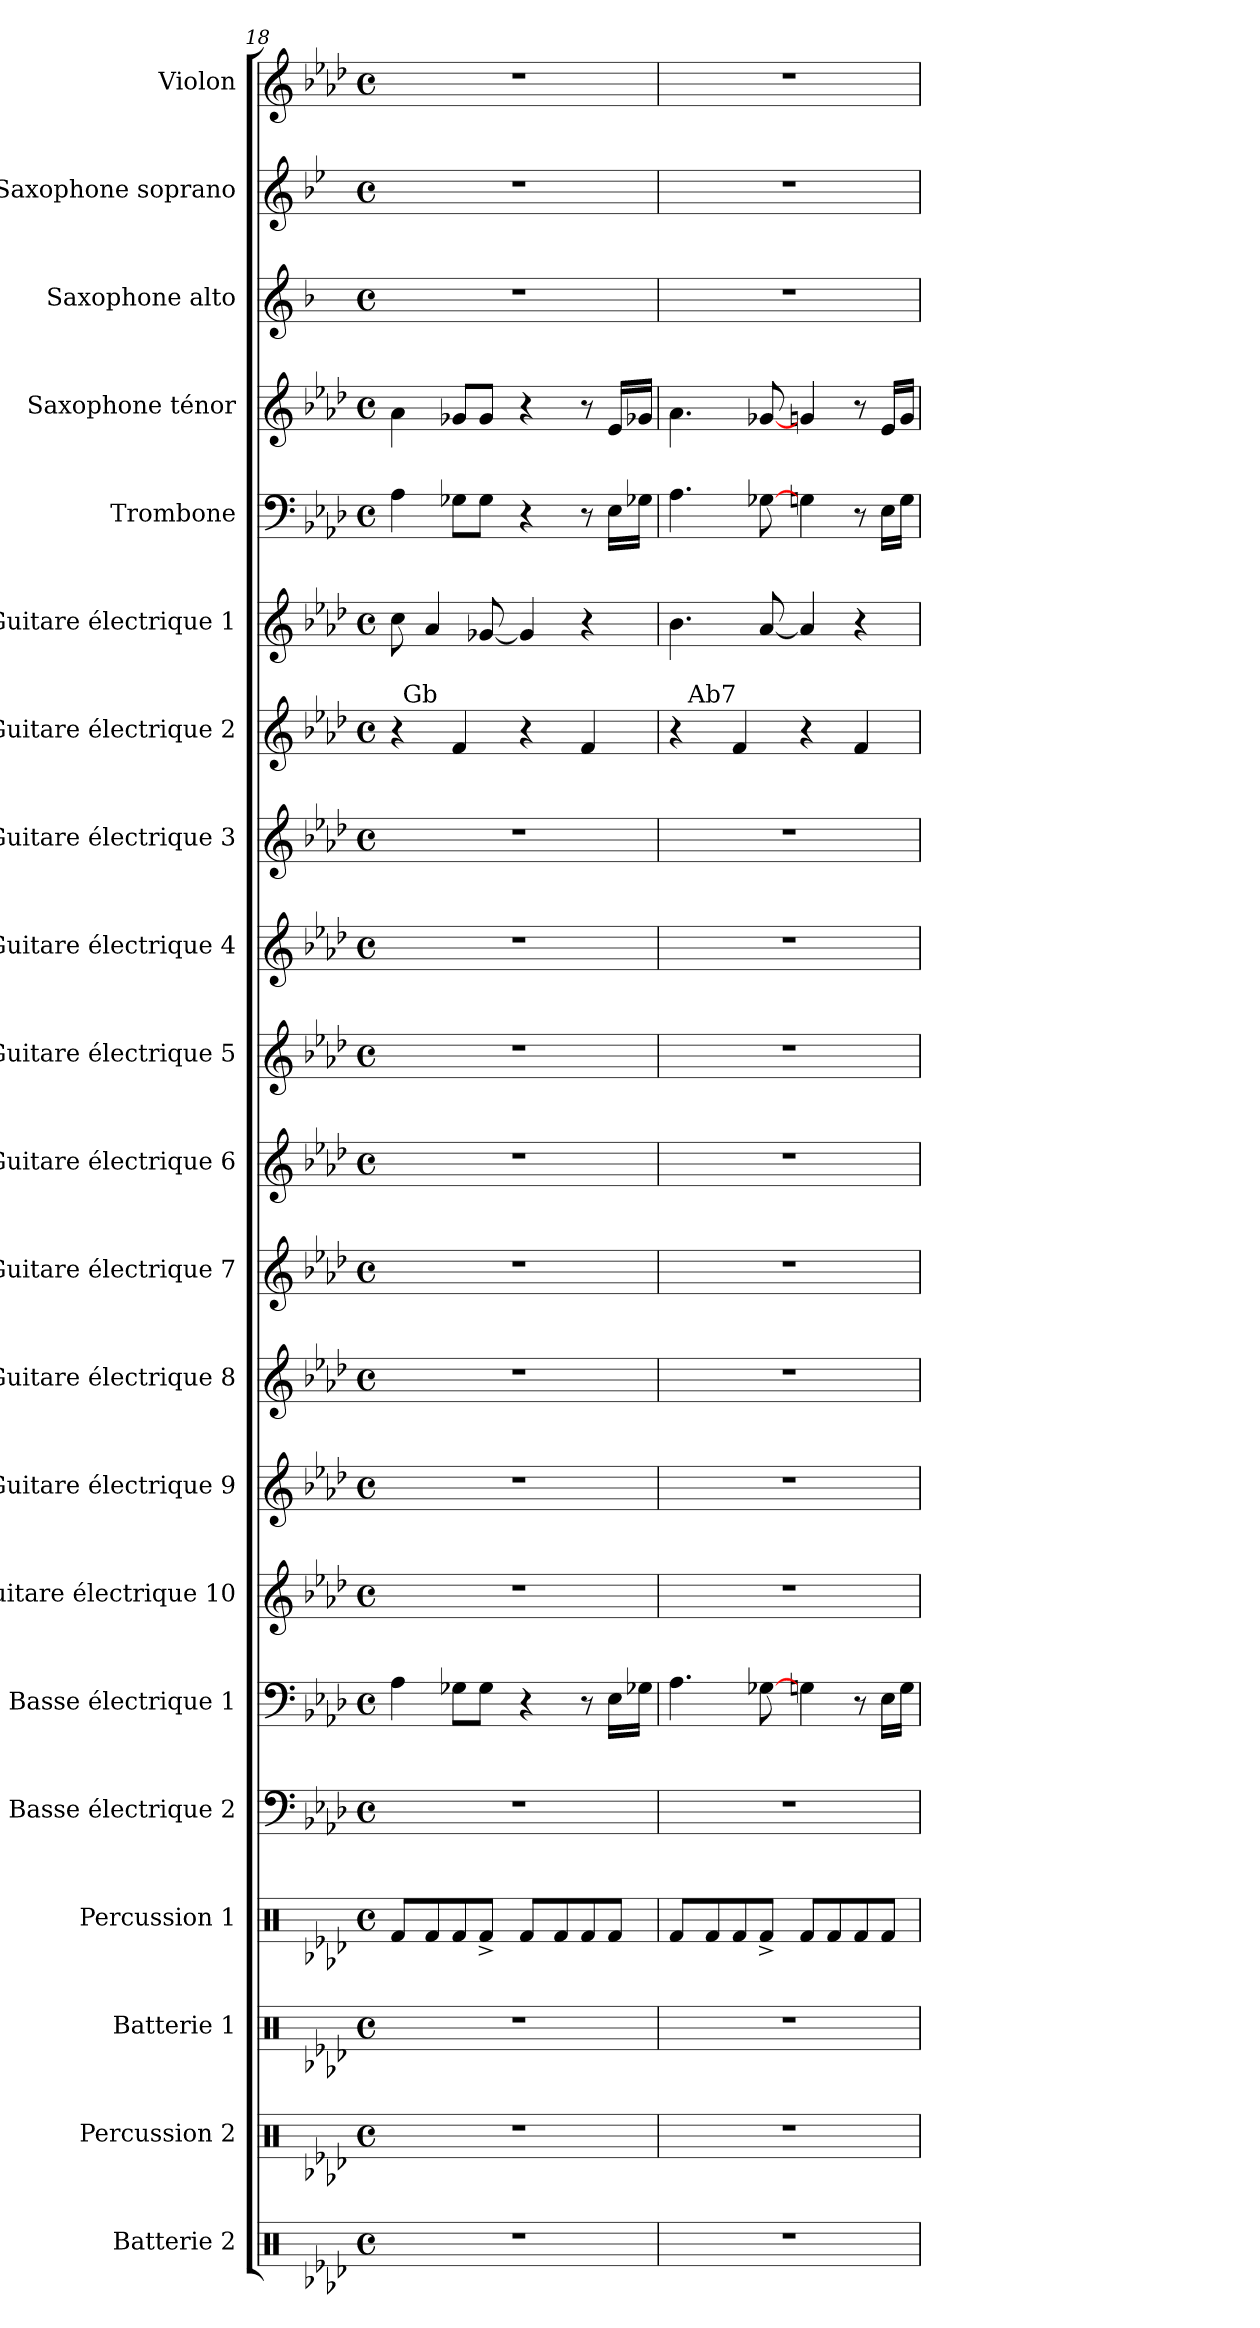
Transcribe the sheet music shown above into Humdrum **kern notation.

**kern	**kern	**kern	**kern	**kern	**kern	**kern	**kern	**kern	**kern	**kern	**kern	**kern	**kern	**kern	**kern	**kern	**kern	**kern	**kern	**kern
*part21	*part20	*part19	*part18	*part17	*part16	*part15	*part14	*part13	*part12	*part11	*part10	*part9	*part8	*part7	*part6	*part5	*part4	*part3	*part2	*part1
*staff21	*staff20	*staff19	*staff18	*staff17	*staff16	*staff15	*staff14	*staff13	*staff12	*staff11	*staff10	*staff9	*staff8	*staff7	*staff6	*staff5	*staff4	*staff3	*staff2	*staff1
*I"Batterie 2	*I"Percussion 2	*I"Batterie 1	*I"Percussion 1	*I"Basse électrique 2	*I"Basse électrique 1	*I"Guitare électrique 10	*I"Guitare électrique 9	*I"Guitare électrique 8	*I"Guitare électrique 7	*I"Guitare électrique 6	*I"Guitare électrique 5	*I"Guitare électrique 4	*I"Guitare électrique 3	*I"Guitare électrique 2	*I"Guitare électrique 1	*I"Trombone	*I"Saxophone ténor	*I"Saxophone alto	*I"Saxophone soprano	*I"Violon
*I'Batt. 2	*I'Perc. 2	*I'Batt. 1	*I'Perc. 1	*I'B.ƒ. 2	*I'B.ƒ. 1	*I'Gtr.ƒ. 10	*I'Gtr.ƒ. 9	*I'Gtr.ƒ. 8	*I'Gtr.ƒ. 7	*I'Gtr.ƒ. 6	*I'Gtr.ƒ. 5	*I'Gtr.ƒ. 4	*I'Gtr.ƒ. 3	*I'Gtr.ƒ. 2	*I'Gtr.ƒ. 1	*I'Tbn.	*I'Sx. T.	*I'Sx. A.	*I'Sx. S.	*I'Vln.
*clefX	*clefX	*clefX	*clefX	*clefF4	*clefF4	*clefG2	*clefG2	*clefG2	*clefG2	*clefG2	*clefG2	*clefG2	*clefG2	*clefG2	*clefG2	*clefF4	*clefG2	*clefG2	*clefG2	*clefG2
*	*	*	*	*ITrd7c12	*ITrd7c12	*ITrd7c12	*ITrd7c12	*ITrd7c12	*ITrd7c12	*ITrd7c12	*ITrd7c12	*ITrd7c12	*ITrd7c12	*ITrd7c12	*ITrd7c12	*	*ITrd8c14	*ITrd5c9	*ITrd1c2	*
*k[b-e-a-d-]	*k[b-e-a-d-]	*k[b-e-a-d-]	*k[b-e-a-d-]	*k[b-e-a-d-]	*k[b-e-a-d-]	*k[b-e-a-d-]	*k[b-e-a-d-]	*k[b-e-a-d-]	*k[b-e-a-d-]	*k[b-e-a-d-]	*k[b-e-a-d-]	*k[b-e-a-d-]	*k[b-e-a-d-]	*k[b-e-a-d-]	*k[b-e-a-d-]	*k[b-e-a-d-]	*k[b-e-a-d-]	*k[b-e-a-d-]	*k[b-e-a-d-]	*k[b-e-a-d-]
*A-:	*A-:	*A-:	*A-:	*A-:	*A-:	*A-:	*A-:	*A-:	*A-:	*A-:	*A-:	*A-:	*A-:	*A-:	*A-:	*A-:	*A-:	*A-:	*A-:	*A-:
*M4/4	*M4/4	*M4/4	*M4/4	*M4/4	*M4/4	*M4/4	*M4/4	*M4/4	*M4/4	*M4/4	*M4/4	*M4/4	*M4/4	*M4/4	*M4/4	*M4/4	*M4/4	*M4/4	*M4/4	*M4/4
*met(c)	*met(c)	*met(c)	*met(c)	*met(c)	*met(c)	*met(c)	*met(c)	*met(c)	*met(c)	*met(c)	*met(c)	*met(c)	*met(c)	*met(c)	*met(c)	*met(c)	*met(c)	*met(c)	*met(c)	*met(c)
=18	=18	=18	=18	=18	=18	=18	=18	=18	=18	=18	=18	=18	=18	=18	=18	=18	=18	=18	=18	=18
*	*	*	*	*	*	*	*	*	*	*	*	*	*	*^	*	*	*	*	*	*
1r	1r	1r	8Rf/L	1r	4AA-\	1r	1r	1r	1r	1r	1r	1r	1r	4r	32ryy	8c\	4A-\	4A-\	1r	1r	1r
!	!	!	!	!	!	!	!	!	!	!	!	!	!	!	!LO:TX:a:t=Gb	!	!	!	!	!	!
.	.	.	.	.	.	.	.	.	.	.	.	.	.	.	2ryy	.	.	.	.	.	.
.	.	.	8Rf/	.	.	.	.	.	.	.	.	.	.	.	.	4A-/	.	.	.	.	.
.	.	.	8Rf/	.	8GG-X\L	.	.	.	.	.	.	.	.	4F/	.	.	8G-X\L	8G-X/L	.	.	.
.	.	.	8Rf^</J	.	8GG-\J	.	.	.	.	.	.	.	.	.	.	[8G-X/	8G-\J	8G-/J	.	.	.
.	.	.	8Rf/L	.	4r	.	.	.	.	.	.	.	.	4r	.	4G-/]	4r	4r	.	.	.
.	.	.	.	.	.	.	.	.	.	.	.	.	.	.	4...ryy	.	.	.	.	.	.
.	.	.	8Rf/	.	.	.	.	.	.	.	.	.	.	.	.	.	.	.	.	.	.
.	.	.	8Rf/	.	8r	.	.	.	.	.	.	.	.	4F/	.	4r	8r	8r	.	.	.
.	.	.	8Rf/J	.	16EE-\LL	.	.	.	.	.	.	.	.	.	.	.	16E-\LL	16E-/LL	.	.	.
.	.	.	.	.	16GG-X\JJ	.	.	.	.	.	.	.	.	.	.	.	16G-X\JJ	16G-X/JJ	.	.	.
=19	=19	=19	=19	=19	=19	=19	=19	=19	=19	=19	=19	=19	=19	=19	=19	=19	=19	=19	=19	=19	=19
1r	1r	1r	8Rf/L	1r	4.AA-\	1r	1r	1r	1r	1r	1r	1r	1r	4r	16ryy	4.B-\	4.A-\	4.A-\	1r	1r	1r
!	!	!	!	!	!	!	!	!	!	!	!	!	!	!	!LO:TX:a:t=Ab7	!	!	!	!	!	!
.	.	.	.	.	.	.	.	.	.	.	.	.	.	.	2...ryy	.	.	.	.	.	.
.	.	.	8Rf/	.	.	.	.	.	.	.	.	.	.	.	.	.	.	.	.	.	.
.	.	.	8Rf/	.	.	.	.	.	.	.	.	.	.	4F/	.	.	.	.	.	.	.
.	.	.	8Rf^</J	.	[8GG-X\	.	.	.	.	.	.	.	.	.	.	[8A-/	[8G-X\	[8G-X/	.	.	.
.	.	.	8Rf/L	.	4GG\	.	.	.	.	.	.	.	.	4r	.	4A-/]	4G\	4G/	.	.	.
.	.	.	8Rf/	.	.	.	.	.	.	.	.	.	.	.	.	.	.	.	.	.	.
.	.	.	8Rf/	.	8r	.	.	.	.	.	.	.	.	4F/	.	4r	8r	8r	.	.	.
.	.	.	8Rf/J	.	16EE-\LL	.	.	.	.	.	.	.	.	.	.	.	16E-\LL	16E-/LL	.	.	.
.	.	.	.	.	16GG\JJ	.	.	.	.	.	.	.	.	.	.	.	16G\JJ	16G/JJ	.	.	.
*	*	*	*	*	*	*	*	*	*	*	*	*	*	*v	*v	*	*	*	*	*	*
=	=	=	=	=	=	=	=	=	=	=	=	=	=	=	=	=	=	=	=	=
*-	*-	*-	*-	*-	*-	*-	*-	*-	*-	*-	*-	*-	*-	*-	*-	*-	*-	*-	*-	*-
